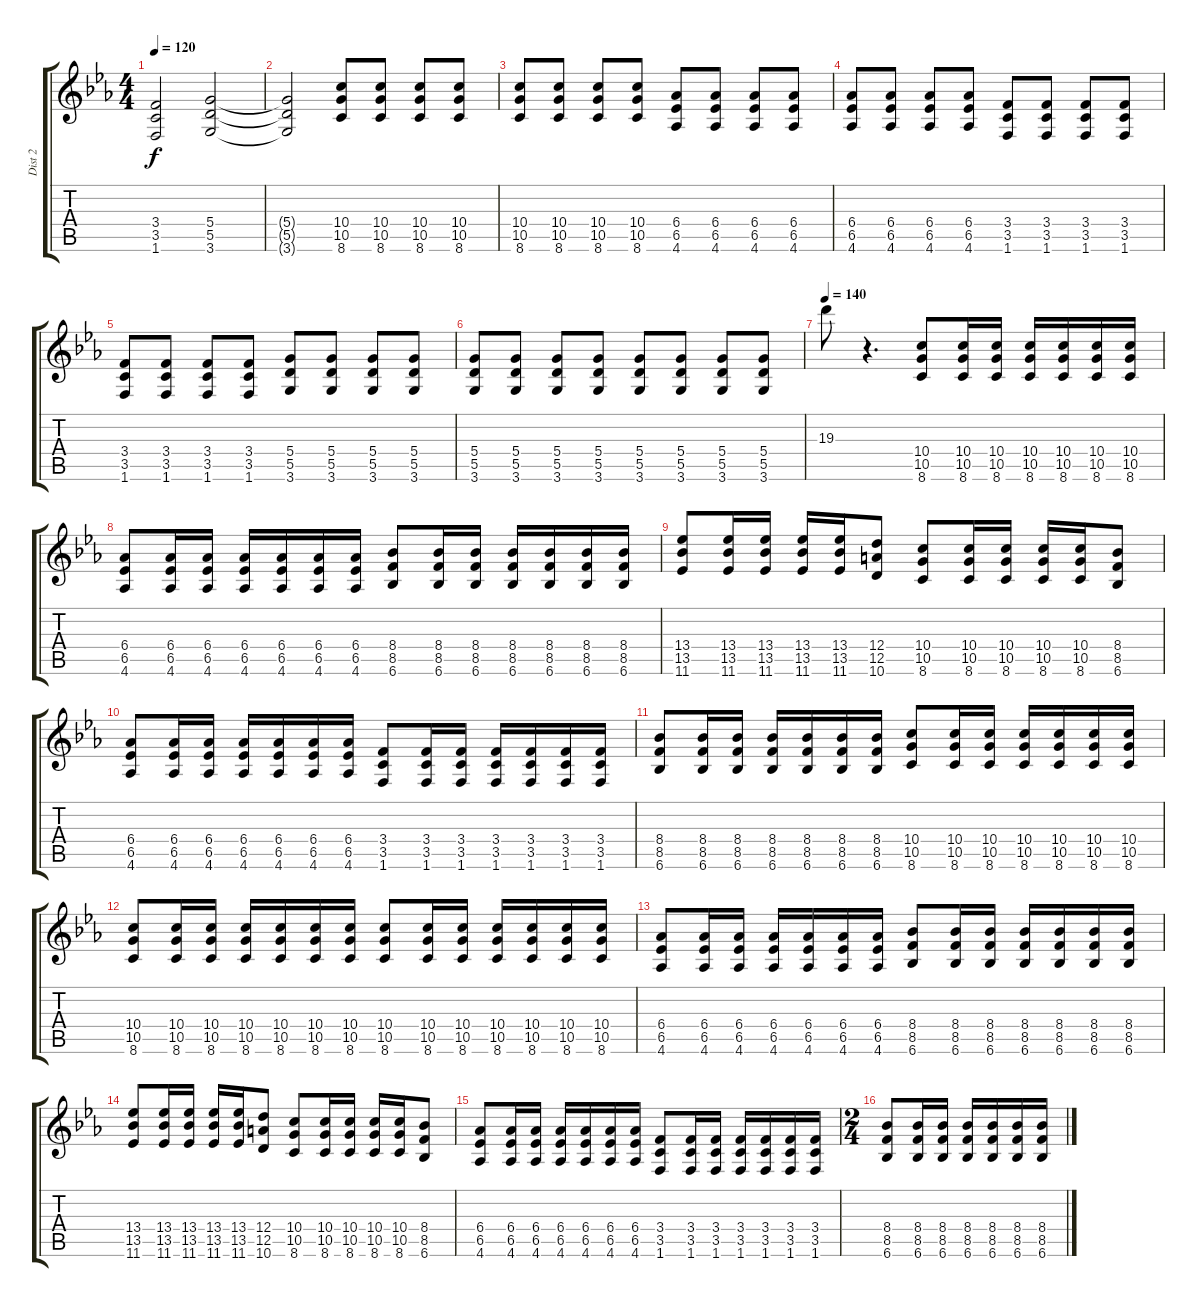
\track ("Dist 2" "Dist 2") {instrument distortionguitar}
\staff {score tabs}
\tuning (E4 B3 G3 D3 A2 E2) {hide}
\ts (4 4)
\tempo 120
\clef g2
\ks eb
(3.4{t} 3.5{t} 1.6{t}).2{dy f} (5.4 5.5 3.6).2 |
(5.4{t} 5.5{t} 3.6{t}).2 (10.4 10.5 8.6).8 (10.4 10.5 8.6).8 (10.4 10.5 8.6).8 (10.4 10.5 8.6).8 |
(10.4 10.5 8.6).8 (10.4 10.5 8.6).8 (10.4 10.5 8.6).8 (10.4 10.5 8.6).8 (6.4 6.5 4.6).8 (6.4 6.5 4.6).8 (6.4 6.5 4.6).8 (6.4 6.5 4.6).8 |
(6.4 6.5 4.6).8 (6.4 6.5 4.6).8 (6.4 6.5 4.6).8 (6.4 6.5 4.6).8 (3.4 3.5 1.6).8 (3.4 3.5 1.6).8 (3.4 3.5 1.6).8 (3.4 3.5 1.6).8 |
(3.4 3.5 1.6).8 (3.4 3.5 1.6).8 (3.4 3.5 1.6).8 (3.4 3.5 1.6).8 (5.4 5.5 3.6).8 (5.4 5.5 3.6).8 (5.4 5.5 3.6).8 (5.4 5.5 3.6).8 |
(5.4 5.5 3.6).8 (5.4 5.5 3.6).8 (5.4 5.5 3.6).8 (5.4 5.5 3.6).8 (5.4 5.5 3.6).8 (5.4 5.5 3.6).8 (5.4 5.5 3.6).8 (5.4 5.5 3.6).8 |
\tempo 140
19.3.8 r.4{d} (10.4 10.5 8.6).8 (10.4 10.5 8.6).16 (10.4 10.5 8.6).16 (10.4 10.5 8.6).16 (10.4 10.5 8.6).16 (10.4 10.5 8.6).16 (10.4 10.5 8.6).16 |
(6.4 6.5 4.6).8 (6.4 6.5 4.6).16 (6.4 6.5 4.6).16 (6.4 6.5 4.6).16 (6.4 6.5 4.6).16 (6.4 6.5 4.6).16 (6.4 6.5 4.6).16 (8.4 8.5 6.6).8 (8.4 8.5 6.6).16 (8.4 8.5 6.6).16 (8.4 8.5 6.6).16 (8.4 8.5 6.6).16 (8.4 8.5 6.6).16 (8.4 8.5 6.6).16 |
(13.4 13.5 11.6).8 (13.4 13.5 11.6).16 (13.4 13.5 11.6).16 (13.4 13.5 11.6).16 (13.4 13.5 11.6).16 (12.4 12.5 10.6).8 (10.4 10.5 8.6).8 (10.4 10.5 8.6).16 (10.4 10.5 8.6).16 (10.4 10.5 8.6).16 (10.4 10.5 8.6).16 (8.4 8.5 6.6).8 |
(6.4 6.5 4.6).8 (6.4 6.5 4.6).16 (6.4 6.5 4.6).16 (6.4 6.5 4.6).16 (6.4 6.5 4.6).16 (6.4 6.5 4.6).16 (6.4 6.5 4.6).16 (3.4 3.5 1.6).8 (3.4 3.5 1.6).16 (3.4 3.5 1.6).16 (3.4 3.5 1.6).16 (3.4 3.5 1.6).16 (3.4 3.5 1.6).16 (3.4 3.5 1.6).16 |
(8.4 8.5 6.6).8 (8.4 8.5 6.6).16 (8.4 8.5 6.6).16 (8.4 8.5 6.6).16 (8.4 8.5 6.6).16 (8.4 8.5 6.6).16 (8.4 8.5 6.6).16 (10.4 10.5 8.6).8 (10.4 10.5 8.6).16 (10.4 10.5 8.6).16 (10.4 10.5 8.6).16 (10.4 10.5 8.6).16 (10.4 10.5 8.6).16 (10.4 10.5 8.6).16 |
(10.4 10.5 8.6).8 (10.4 10.5 8.6).16 (10.4 10.5 8.6).16 (10.4 10.5 8.6).16 (10.4 10.5 8.6).16 (10.4 10.5 8.6).16 (10.4 10.5 8.6).16 (10.4 10.5 8.6).8 (10.4 10.5 8.6).16 (10.4 10.5 8.6).16 (10.4 10.5 8.6).16 (10.4 10.5 8.6).16 (10.4 10.5 8.6).16 (10.4 10.5 8.6).16 |
(6.4 6.5 4.6).8 (6.4 6.5 4.6).16 (6.4 6.5 4.6).16 (6.4 6.5 4.6).16 (6.4 6.5 4.6).16 (6.4 6.5 4.6).16 (6.4 6.5 4.6).16 (8.4 8.5 6.6).8 (8.4 8.5 6.6).16 (8.4 8.5 6.6).16 (8.4 8.5 6.6).16 (8.4 8.5 6.6).16 (8.4 8.5 6.6).16 (8.4 8.5 6.6).16 |
(13.4 13.5 11.6).8 (13.4 13.5 11.6).16 (13.4 13.5 11.6).16 (13.4 13.5 11.6).16 (13.4 13.5 11.6).16 (12.4 12.5 10.6).8 (10.4 10.5 8.6).8 (10.4 10.5 8.6).16 (10.4 10.5 8.6).16 (10.4 10.5 8.6).16 (10.4 10.5 8.6).16 (8.4 8.5 6.6).8 |
(6.4 6.5 4.6).8 (6.4 6.5 4.6).16 (6.4 6.5 4.6).16 (6.4 6.5 4.6).16 (6.4 6.5 4.6).16 (6.4 6.5 4.6).16 (6.4 6.5 4.6).16 (3.4 3.5 1.6).8 (3.4 3.5 1.6).16 (3.4 3.5 1.6).16 (3.4 3.5 1.6).16 (3.4 3.5 1.6).16 (3.4 3.5 1.6).16 (3.4 3.5 1.6).16 |
\ts (2 4)
(8.4 8.5 6.6).8 (8.4 8.5 6.6).16 (8.4 8.5 6.6).16 (8.4 8.5 6.6).16 (8.4 8.5 6.6).16 (8.4 8.5 6.6).16 (8.4 8.5 6.6).16
